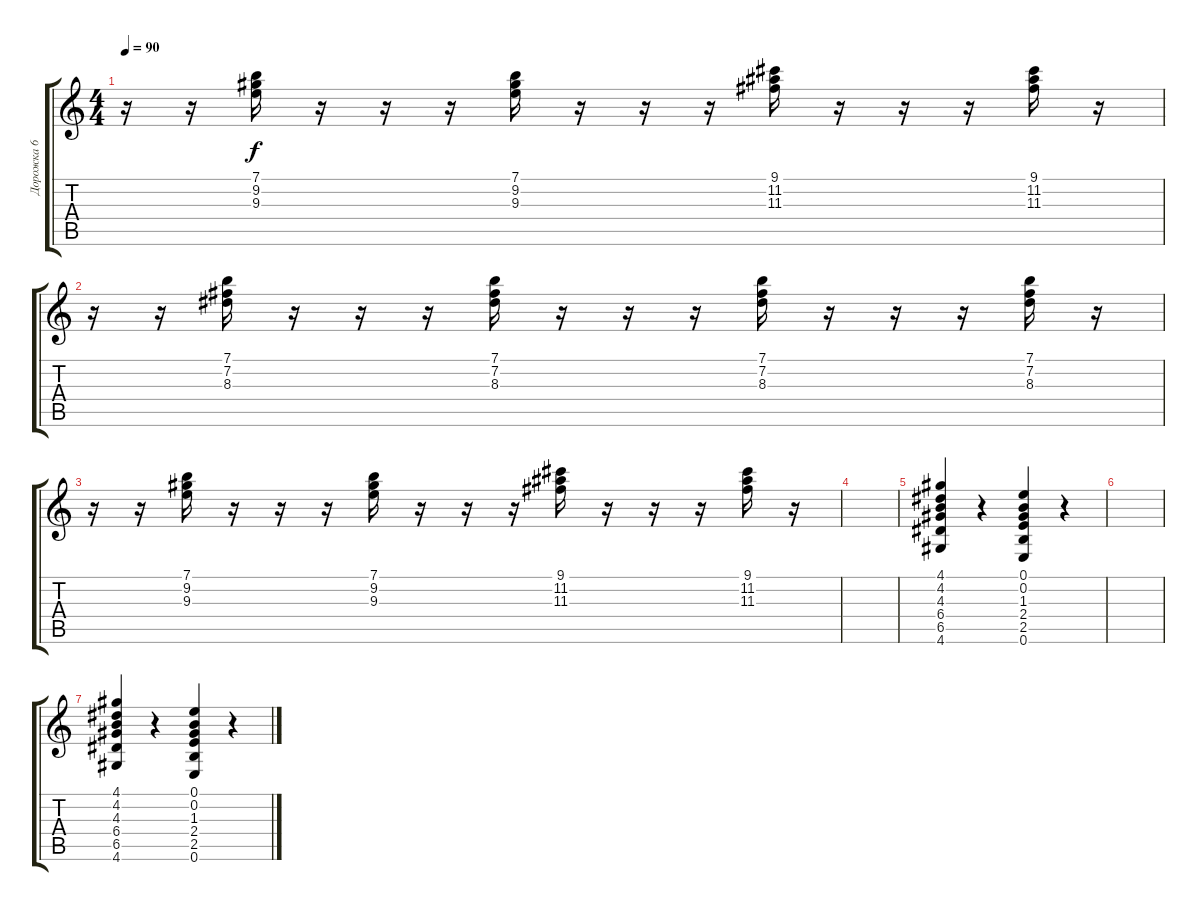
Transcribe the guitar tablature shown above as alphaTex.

\track ("Дорожка 6" "Дорожка 6") {instrument acousticguitarsteel}
\staff {score tabs}
\tuning (E4 B3 G3 D3 A2 E2) {hide}
\ts (4 4)
\tempo 90
\clef g2
\ks c
r.16{dy f} r.16 (7.1 9.2 9.3).16 r.16 r.16 r.16 (7.1 9.2 9.3).16 r.16 r.16 r.16 (9.1 11.2 11.3).16 r.16 r.16 r.16 (9.1 11.2 11.3).16 r.16 |
r.16 r.16 (7.1 7.2 8.3).16 r.16 r.16 r.16 (7.1 7.2 8.3).16 r.16 r.16 r.16 (7.1 7.2 8.3).16 r.16 r.16 r.16 (7.1 7.2 8.3).16 r.16 |
r.16 r.16 (7.1 9.2 9.3).16 r.16 r.16 r.16 (7.1 9.2 9.3).16 r.16 r.16 r.16 (9.1 11.2 11.3).16 r.16 r.16 r.16 (9.1 11.2 11.3).16 r.16 |
|
(4.1 4.2 4.3 6.4 6.5 4.6).4 r.4 (0.1 0.2 1.3 2.4 2.5 0.6).4 r.4 |
|
(4.1 4.2 4.3 6.4 6.5 4.6).4 r.4 (0.1 0.2 1.3 2.4 2.5 0.6).4 r.4
